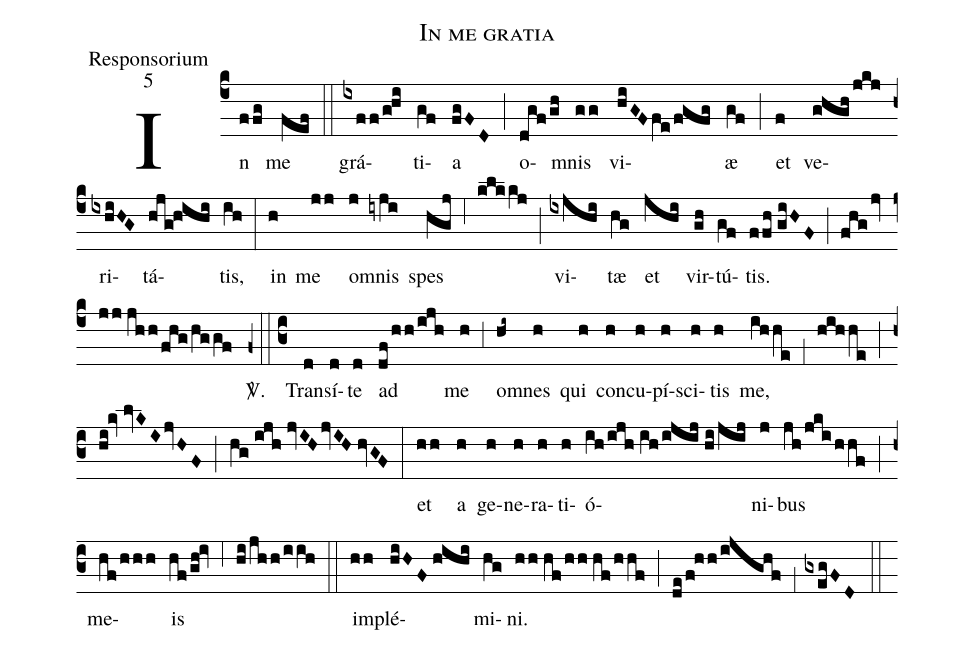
name:In me gratia;
office-part:Responsorium;
mode:5;
%%
(c4) In(ffg) me(fef) (::) grá(ixff/g!hi)ti(gf)a(fgFD) (;) o(dgf/gh)mnis(gg) vi(hiGF/fe/fgfg)æ(gf) (;) et(f) ve(ghgh/jkj)ri(ixhiHG)tá(hjg!hihi)tis,(ih) (:) in(h) me(jj) o(j)mnis(iyji) spes(hgj) (;6) (klkkj) (;) vi(ixjhi)tæ(hg) et(jhi) vir(gh)tú(gf)tis.(ffh//giHF) (;) (fhg/jv//jj//jhh/fhg/hggf) <sp>V/</sp>.(z0::c3) Tran(d)sí(d)te(d) ad(df/hh/ijh) me(h) (;3) o(hi~)mnes(h) qui(h) con(h)cu(h)pí(h)sci(h)tis(h) me,(ihhe) (;1) (hihhe) (;) (hi!kv//lvKI/jvHF) (;) (hg//ijh//jvIH/jvIH//hvGF) (:) et(hh) a(h) ge(h)ne(h)ra(h)ti(h)ó(ih/ijh//ih/ijij//hi/jij)ni(j)bus(jh/jki/hhf) (;) me(hf/hhh)is(hf/gh!iv) (;6) (hi/jhh/iih) (::) im(hh)plé(hiHF//hihi)mi(hg)ni.(hh//hf/hh//hf/hhf) (;) (de/f!hh/ijghf) (;1) (gxegFD) (::)
